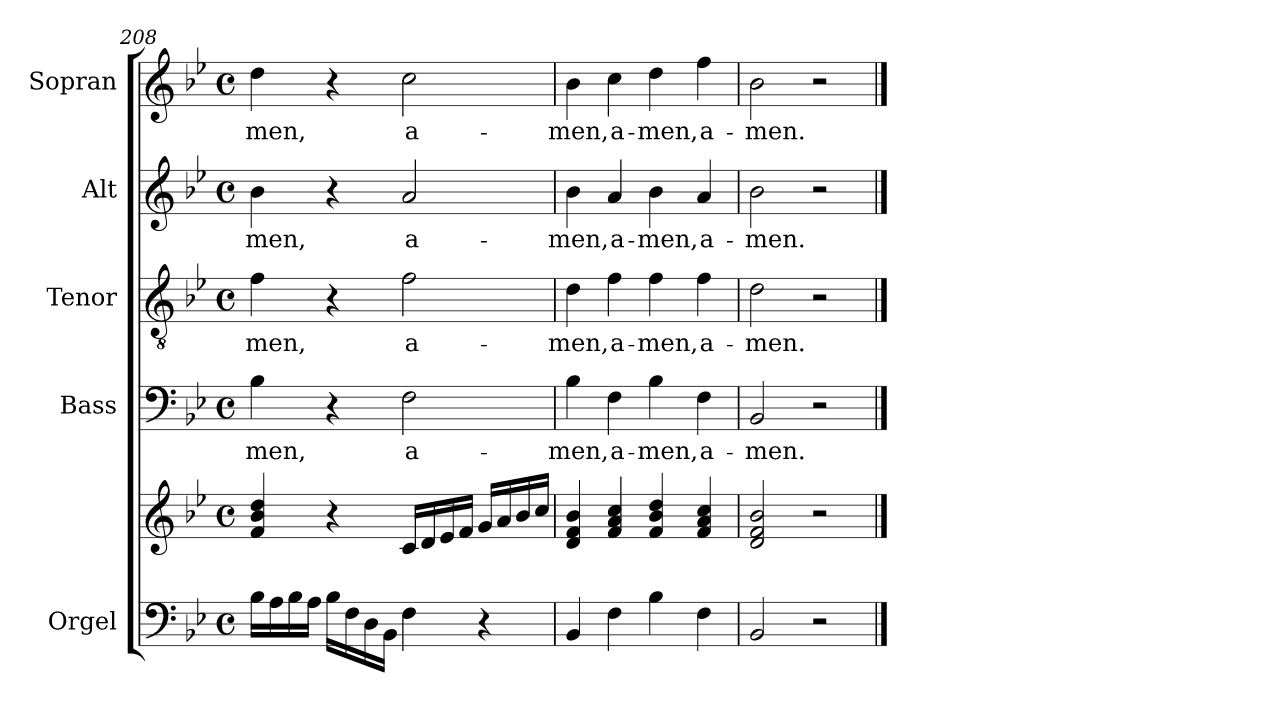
**kern	**kern	**kern	**text	**kern	**text	**kern	**text	**kern	**text
*part5	*part5	*part4	*part4	*part3	*part3	*part2	*part2	*part1	*part1
*staff6	*staff5	*staff4	*staff4	*staff3	*staff3	*staff2	*staff2	*staff1	*staff1
*I"Orgel	*	*I"Bass	*	*I"Tenor	*	*I"Alt	*	*I"Sopran	*
*I'Org.	*	*I'B.	*	*I'T.	*	*I'A.	*	*I'S.	*
*clefF4	*clefG2	*clefF4	*	*clefGv2	*	*clefG2	*	*clefG2	*
*k[b-e-]	*k[b-e-]	*k[b-e-]	*	*k[b-e-]	*	*k[b-e-]	*	*k[b-e-]	*
*B-:	*B-:	*B-:	*	*B-:	*	*B-:	*	*B-:	*
*M4/4	*M4/4	*M4/4	*	*M4/4	*	*M4/4	*	*M4/4	*
*met(c)	*met(c)	*met(c)	*	*met(c)	*	*met(c)	*	*met(c)	*
=208	=208	=208	=208	=208	=208	=208	=208	=208	=208
!	!	!	!LO:LY:b	!	!LO:LY:b	!	!LO:LY:b	!	!LO:LY:b
16B-\LL	4f/ 4b-/ 4dd/	4B-\	-men,	4f\	-men,	4b-\	-men,	4dd\	-men,
16A\	.	.	.	.	.	.	.	.	.
16B-\	.	.	.	.	.	.	.	.	.
16A\JJ	.	.	.	.	.	.	.	.	.
16B-\LL	4r	4r	.	4r	.	4r	.	4r	.
16F\	.	.	.	.	.	.	.	.	.
16D\	.	.	.	.	.	.	.	.	.
16BB-\JJ	.	.	.	.	.	.	.	.	.
!	!	!	!LO:LY:b	!	!LO:LY:b	!	!LO:LY:b	!	!LO:LY:b
4F\	16c/LL	2F\	a-	2f\	a-	2a/	a-	2cc\	a-
.	16d/	.	.	.	.	.	.	.	.
.	16e-/	.	.	.	.	.	.	.	.
.	16f/JJ	.	.	.	.	.	.	.	.
4r	16g/LL	.	.	.	.	.	.	.	.
.	16a/	.	.	.	.	.	.	.	.
.	16b-/	.	.	.	.	.	.	.	.
.	16cc/JJ	.	.	.	.	.	.	.	.
=209	=209	=209	=209	=209	=209	=209	=209	=209	=209
!	!	!	!LO:LY:b	!	!LO:LY:b	!	!LO:LY:b	!	!LO:LY:b
4BB-/	4d/ 4f/ 4b-/	4B-\	-men,	4d\	-men,	4b-\	-men,	4b-\	-men,
!	!	!	!LO:LY:b	!	!LO:LY:b	!	!LO:LY:b	!	!LO:LY:b
4F\	4f/ 4a/ 4cc/	4F\	a-	4f\	a-	4a/	a-	4cc\	a-
!	!	!	!LO:LY:b	!	!LO:LY:b	!	!LO:LY:b	!	!LO:LY:b
4B-\	4f/ 4b-/ 4dd/	4B-\	-men,	4f\	-men,	4b-\	-men,	4dd\	-men,
!	!	!	!LO:LY:b	!	!LO:LY:b	!	!LO:LY:b	!	!LO:LY:b
4F\	4f/ 4a/ 4cc/	4F\	a-	4f\	a-	4a/	a-	4ff\	a-
=210	=210	=210	=210	=210	=210	=210	=210	=210	=210
!	!	!	!LO:LY:b	!	!LO:LY:b	!	!LO:LY:b	!	!LO:LY:b
2BB-/	2d/ 2f/ 2b-/	2BB-/	-men.	2d\	-men.	2b-\	-men.	2b-\	-men.
2r	2r	2r	.	2r	.	2r	.	2r	.
==	==	==	==	==	==	==	==	==	==
*-	*-	*-	*-	*-	*-	*-	*-	*-	*-
